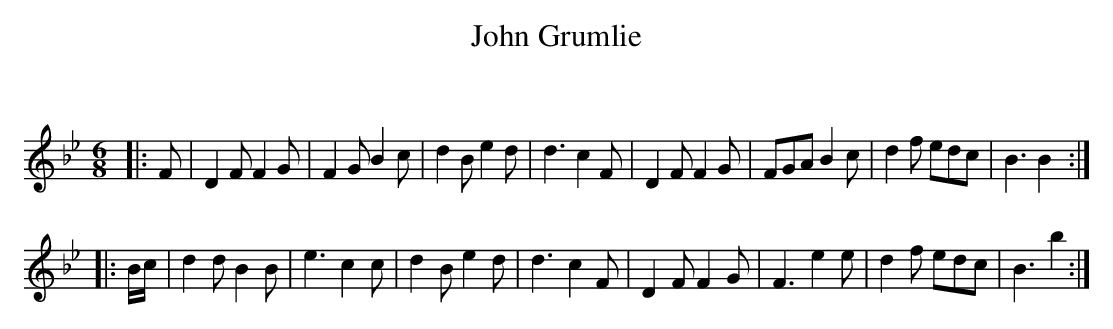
X:1
T: John Grumlie
C:
Q:180
K:Bb
M:6/8
L:1/16
|:F2|D4F2 F4G2|F4G2 B4c2|d4B2 e4d2|d6 c4F2|D4F2 F4G2|F2G2A2 B4c2|d4f2 e2d2c2|B6B4:|
|:Bc|d4d2 B4B2|e6 c4c2|d4B2 e4d2|d6 c4F2|D4F2 F4G2|F6 e4e2|d4f2 e2d2c2|B6b4:|
